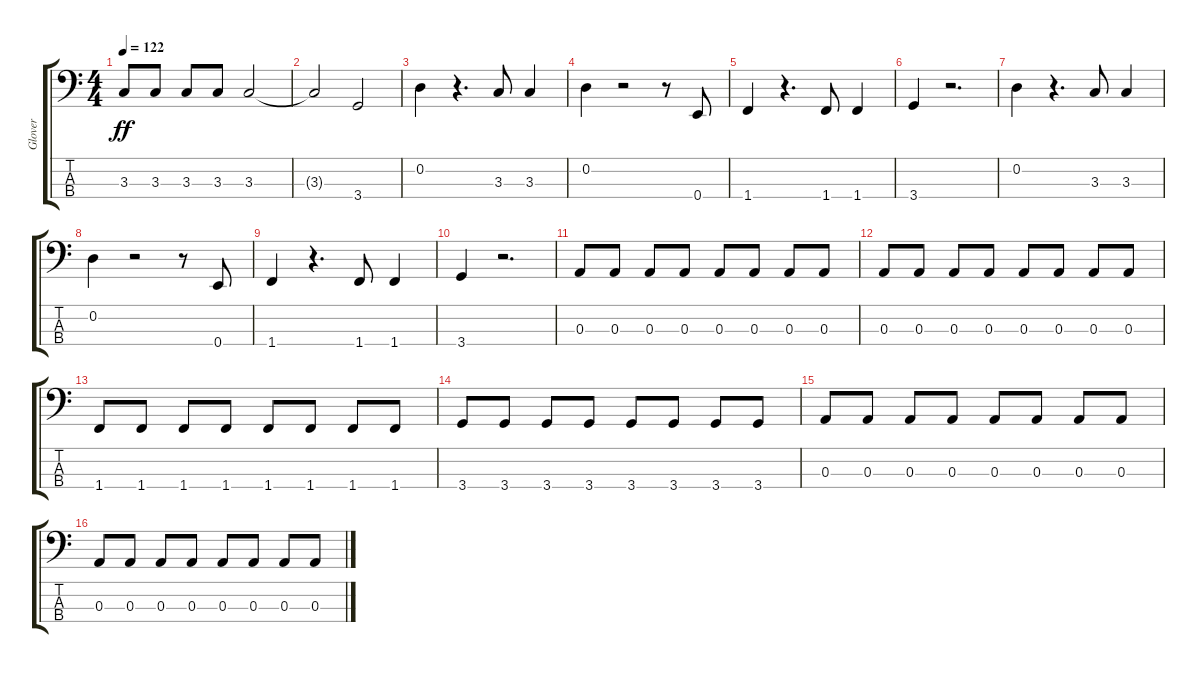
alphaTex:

\track ("Glover" "Glover") {instrument electricbassfinger}
\staff {score tabs}
\tuning (G2 D2 A1 E1) {hide}
\ts (4 4)
\tempo 122
\clef f4
\ks c
3.3.8{dy ff} 3.3.8 3.3.8 3.3.8 3.3.2 |
3.3{t}.2 3.4.2 |
0.2.4 r.4{d} 3.3.8 3.3.4 |
0.2.4 r.2 r.8 0.4.8 |
1.4.4 r.4{d} 1.4.8 1.4.4 |
3.4.4 r.2{d} |
0.2.4 r.4{d} 3.3.8 3.3.4 |
0.2.4 r.2 r.8 0.4.8 |
1.4.4 r.4{d} 1.4.8 1.4.4 |
3.4.4 r.2{d} |
0.3.8 0.3.8 0.3.8 0.3.8 0.3.8 0.3.8 0.3.8 0.3.8 |
0.3.8 0.3.8 0.3.8 0.3.8 0.3.8 0.3.8 0.3.8 0.3.8 |
1.4.8 1.4.8 1.4.8 1.4.8 1.4.8 1.4.8 1.4.8 1.4.8 |
3.4.8 3.4.8 3.4.8 3.4.8 3.4.8 3.4.8 3.4.8 3.4.8 |
0.3.8 0.3.8 0.3.8 0.3.8 0.3.8 0.3.8 0.3.8 0.3.8 |
0.3.8 0.3.8 0.3.8 0.3.8 0.3.8 0.3.8 0.3.8 0.3.8
